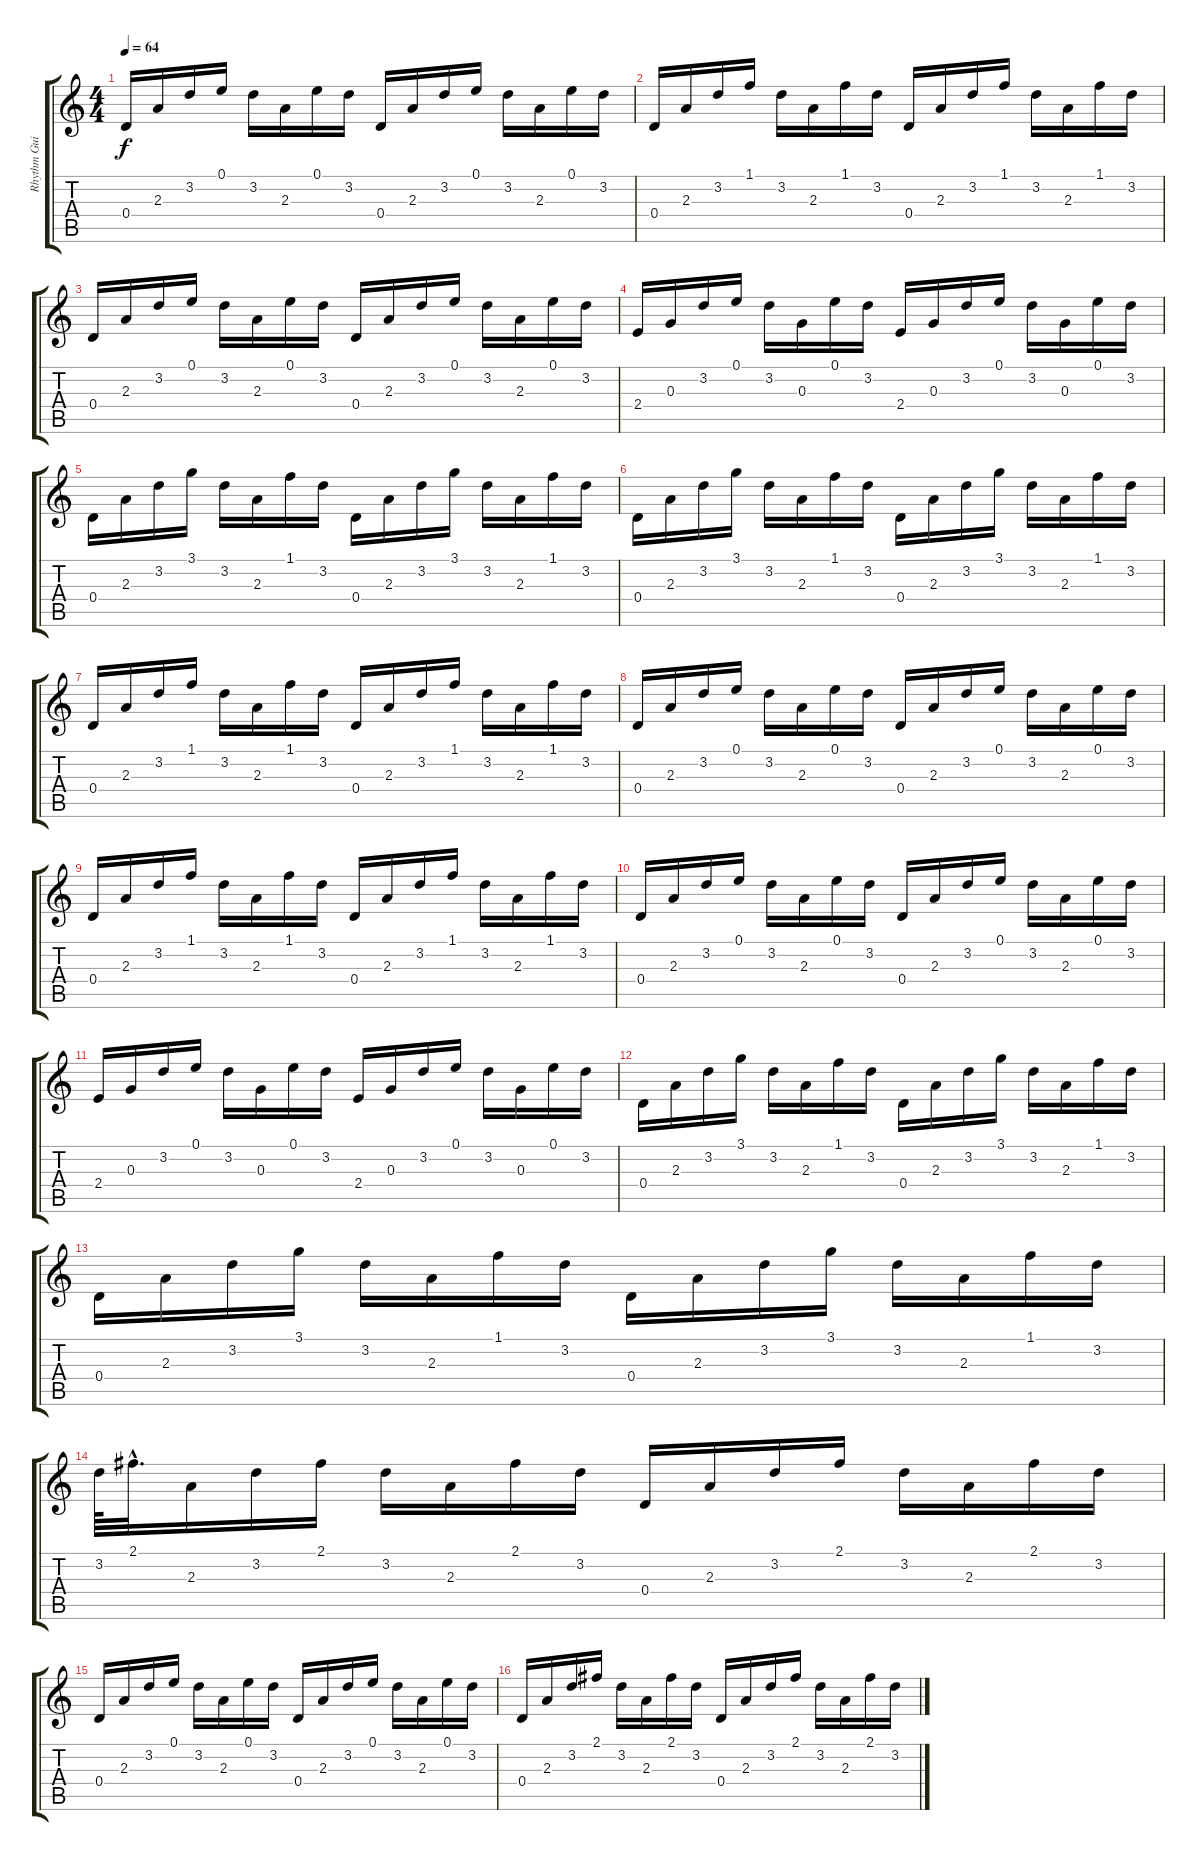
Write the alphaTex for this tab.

\track ("Rhythm Guitar" "Rhythm Gui") {instrument acousticguitarsteel}
\staff {score tabs}
\tuning (E4 B3 G3 D3 A2 E2) {hide}
\ts (4 4)
\tempo 64
\clef g2
\ks c
0.4.16{dy f} 2.3.16 3.2.16 0.1.16 3.2.16 2.3.16 0.1.16 3.2.16 0.4.16 2.3.16 3.2.16 0.1.16 3.2.16 2.3.16 0.1.16 3.2.16 |
0.4.16 2.3.16 3.2.16 1.1.16 3.2.16 2.3.16 1.1.16 3.2.16 0.4.16 2.3.16 3.2.16 1.1.16 3.2.16 2.3.16 1.1.16 3.2.16 |
0.4.16 2.3.16 3.2.16 0.1.16 3.2.16 2.3.16 0.1.16 3.2.16 0.4.16 2.3.16 3.2.16 0.1.16 3.2.16 2.3.16 0.1.16 3.2.16 |
2.4.16 0.3.16 3.2.16 0.1.16 3.2.16 0.3.16 0.1.16 3.2.16 2.4.16 0.3.16 3.2.16 0.1.16 3.2.16 0.3.16 0.1.16 3.2.16 |
0.4.16 2.3.16 3.2.16 3.1.16 3.2.16 2.3.16 1.1.16 3.2.16 0.4.16 2.3.16 3.2.16 3.1.16 3.2.16 2.3.16 1.1.16 3.2.16 |
0.4.16 2.3.16 3.2.16 3.1.16 3.2.16 2.3.16 1.1.16 3.2.16 0.4.16 2.3.16 3.2.16 3.1.16 3.2.16 2.3.16 1.1.16 3.2.16 |
0.4.16 2.3.16 3.2.16 1.1.16 3.2.16 2.3.16 1.1.16 3.2.16 0.4.16 2.3.16 3.2.16 1.1.16 3.2.16 2.3.16 1.1.16 3.2.16 |
0.4.16 2.3.16 3.2.16 0.1.16 3.2.16 2.3.16 0.1.16 3.2.16 0.4.16 2.3.16 3.2.16 0.1.16 3.2.16 2.3.16 0.1.16 3.2.16 |
0.4.16 2.3.16 3.2.16 1.1.16 3.2.16 2.3.16 1.1.16 3.2.16 0.4.16 2.3.16 3.2.16 1.1.16 3.2.16 2.3.16 1.1.16 3.2.16 |
0.4.16 2.3.16 3.2.16 0.1.16 3.2.16 2.3.16 0.1.16 3.2.16 0.4.16 2.3.16 3.2.16 0.1.16 3.2.16 2.3.16 0.1.16 3.2.16 |
2.4.16 0.3.16 3.2.16 0.1.16 3.2.16 0.3.16 0.1.16 3.2.16 2.4.16 0.3.16 3.2.16 0.1.16 3.2.16 0.3.16 0.1.16 3.2.16 |
0.4.16 2.3.16 3.2.16 3.1.16 3.2.16 2.3.16 1.1.16 3.2.16 0.4.16 2.3.16 3.2.16 3.1.16 3.2.16 2.3.16 1.1.16 3.2.16 |
0.4.16 2.3.16 3.2.16 3.1.16 3.2.16 2.3.16 1.1.16 3.2.16 0.4.16 2.3.16 3.2.16 3.1.16 3.2.16 2.3.16 1.1.16 3.2.16 |
3.2.64 2.1{hac}.32{d} 2.3.16 3.2.16 2.1.16 3.2.16 2.3.16 2.1.16 3.2.16 0.4.16 2.3.16 3.2.16 2.1.16 3.2.16 2.3.16 2.1.16 3.2.16 |
0.4.16 2.3.16 3.2.16 0.1.16 3.2.16 2.3.16 0.1.16 3.2.16 0.4.16 2.3.16 3.2.16 0.1.16 3.2.16 2.3.16 0.1.16 3.2.16 |
0.4.16 2.3.16 3.2.16 2.1.16 3.2.16 2.3.16 2.1.16 3.2.16 0.4.16 2.3.16 3.2.16 2.1.16 3.2.16 2.3.16 2.1.16 3.2.16
